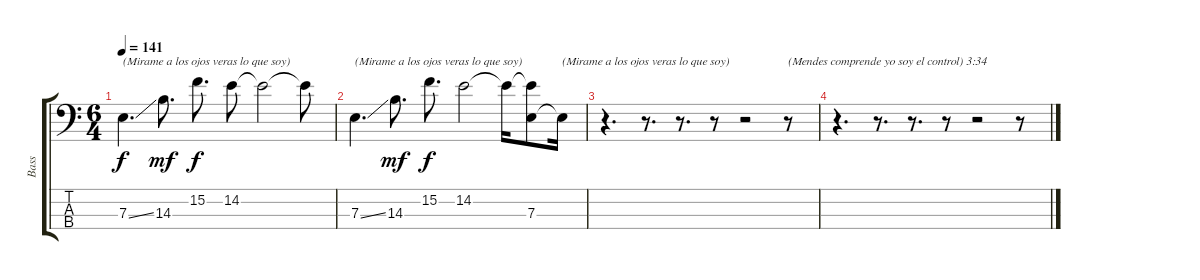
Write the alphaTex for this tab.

\track ("Bass" "Bass") {instrument electricbassfinger}
\staff {score tabs}
\tuning (G2 D2 A1 E1) {hide}
\ts (6 4)
\tempo 141
\clef f4
\ks c
7.3{ss}.4{d txt "(Mirame a los ojos veras lo que soy)" dy f volume 7} 14.3.8{d dy mf} 15.2.8{d dy f} 14.2.8 14.2{t}.2 14.2{t}.8 |
7.3{ss}.4{d txt "(Mirame a los ojos veras lo que soy)" volume 3} 14.3.8{d dy mf} 15.2.8{d dy f} 14.2.2 14.2{t}.16 (14.2{t} 7.3).8 7.3{t}.16{txt "(Mirame a los ojos veras lo que soy)"} |
r.4{d} r.8{d} r.8{d} r.8 r.2 r.8{txt "(Mendes comprende yo soy el control) 3:34"} |
r.4{d} r.8{d} r.8{d} r.8 r.2 r.8
